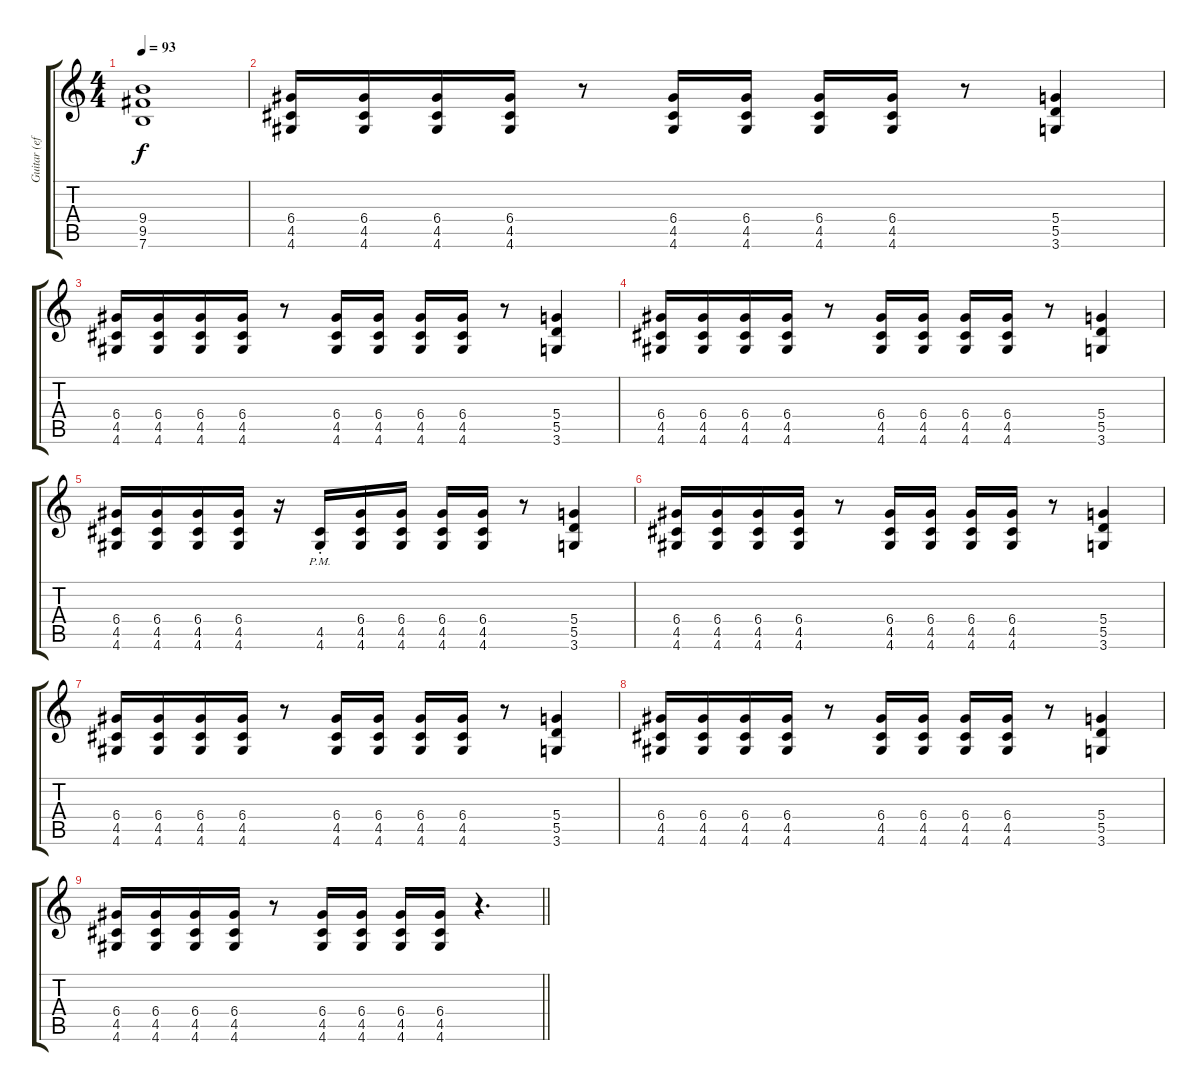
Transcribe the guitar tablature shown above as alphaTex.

\track ("Guitar (effect, rhythm)" "Guitar (ef") {instrument distortionguitar}
\staff {score tabs}
\tuning (E4 B3 G3 D3 A2 E2) {hide}
\ts (4 4)
\tempo 93
\clef g2
\ks c
(9.4 9.5 7.6).1{dy f} |
(6.4 4.5 4.6).16 (6.4 4.5 4.6).16 (6.4 4.5 4.6).16 (6.4 4.5 4.6).16 r.8 (6.4 4.5 4.6).16 (6.4 4.5 4.6).16 (6.4 4.5 4.6).16 (6.4 4.5 4.6).16 r.8 (5.4 5.5 3.6).4 |
(6.4 4.5 4.6).16 (6.4 4.5 4.6).16 (6.4 4.5 4.6).16 (6.4 4.5 4.6).16 r.8 (6.4 4.5 4.6).16 (6.4 4.5 4.6).16 (6.4 4.5 4.6).16 (6.4 4.5 4.6).16 r.8 (5.4 5.5 3.6).4 |
(6.4 4.5 4.6).16 (6.4 4.5 4.6).16 (6.4 4.5 4.6).16 (6.4 4.5 4.6).16 r.8 (6.4 4.5 4.6).16 (6.4 4.5 4.6).16 (6.4 4.5 4.6).16 (6.4 4.5 4.6).16 r.8 (5.4 5.5 3.6).4 |
(6.4 4.5 4.6).16 (6.4 4.5 4.6).16 (6.4 4.5 4.6).16 (6.4 4.5 4.6).16 r.16 (4.5{pm st} 4.6{pm st}).16 (6.4 4.5 4.6).16 (6.4 4.5 4.6).16 (6.4 4.5 4.6).16 (6.4 4.5 4.6).16 r.8 (5.4 5.5 3.6).4 |
(6.4 4.5 4.6).16 (6.4 4.5 4.6).16 (6.4 4.5 4.6).16 (6.4 4.5 4.6).16 r.8 (6.4 4.5 4.6).16 (6.4 4.5 4.6).16 (6.4 4.5 4.6).16 (6.4 4.5 4.6).16 r.8 (5.4 5.5 3.6).4 |
(6.4 4.5 4.6).16 (6.4 4.5 4.6).16 (6.4 4.5 4.6).16 (6.4 4.5 4.6).16 r.8 (6.4 4.5 4.6).16 (6.4 4.5 4.6).16 (6.4 4.5 4.6).16 (6.4 4.5 4.6).16 r.8 (5.4 5.5 3.6).4 |
(6.4 4.5 4.6).16 (6.4 4.5 4.6).16 (6.4 4.5 4.6).16 (6.4 4.5 4.6).16 r.8 (6.4 4.5 4.6).16 (6.4 4.5 4.6).16 (6.4 4.5 4.6).16 (6.4 4.5 4.6).16 r.8 (5.4 5.5 3.6).4 |
\barLineRight lightlight
(6.4 4.5 4.6).16 (6.4 4.5 4.6).16 (6.4 4.5 4.6).16 (6.4 4.5 4.6).16 r.8 (6.4 4.5 4.6).16 (6.4 4.5 4.6).16 (6.4 4.5 4.6).16 (6.4 4.5 4.6).16 r.4{d}
